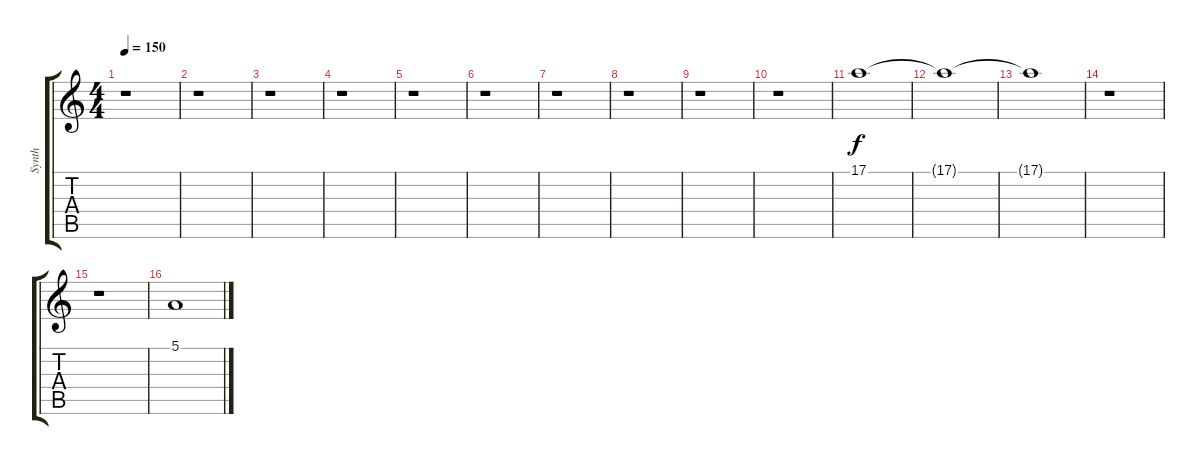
\track ("Synth" "Synth") {instrument synthstrings1}
\staff {score tabs}
\tuning (E4 B3 G3 D3 A2 E2) {hide}
\ts (4 4)
\tempo 150
\clef g2
\ks c
r.1{dy f} |
r.1 |
r.1 |
r.1 |
r.1 |
r.1 |
r.1 |
r.1 |
r.1 |
r.1 |
17.1.1 |
17.1{t}.1 |
17.1{t}.1 |
r.1 |
r.1 |
5.1.1
